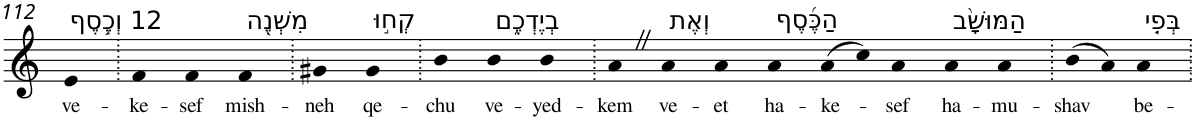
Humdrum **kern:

**kern	**text
*part1	*part1
*staff1	*staff1
*I"Piano	*
*I'Pno	*
!!LO:PB:g=z
*clefG2	*
*k[]	*
=112	=112
!LO:TX:a:t=12 וְכֶ֥סֶף	!
!	!LO:LY:b
4e	ve-
=113.	=113.
!	!LO:LY:b
4f	-ke-
!	!LO:LY:b
4f	-sef
!LO:TX:a:t=מִשְׁנֶ֖ה	!
!	!LO:LY:b
4f	mish-
=114.	=114.
!	!LO:LY:b
4g#X	-neh
!LO:TX:a:t=קְח֣וּ	!
!	!LO:LY:b
4g#	qe-
=115.	=115.
!	!LO:LY:b
4b	-chu
!LO:TX:a:t=בְיֶדְכֶ֑ם	!
!	!LO:LY:b
4b	ve-
!	!LO:LY:b
4b	-yed-
=116.	=116.
!	!LO:LY:b
4aZ	-kem
!LO:TX:a:t=וְאֶת	!
!	!LO:LY:b
4a	ve-
!	!LO:LY:b
4a	-et
!LO:TX:a:t=הַכֶּ֜סֶף	!
!	!LO:LY:b
4a	ha-
!	!LO:LY:b
(>8a	-ke-
8cc)	.
!	!LO:LY:b
4a	-sef
!LO:TX:a:t=הַמּוּשָׁ֨ב	!
!	!LO:LY:b
4a	ha-
!	!LO:LY:b
4a	-mu-
=117.	=117.
!	!LO:LY:b
(>8b	-shav
8a)	.
!LO:TX:a:t=בְּפִ֤י	!
!	!LO:LY:b
4a	be-
=.	=.
*-	*-
